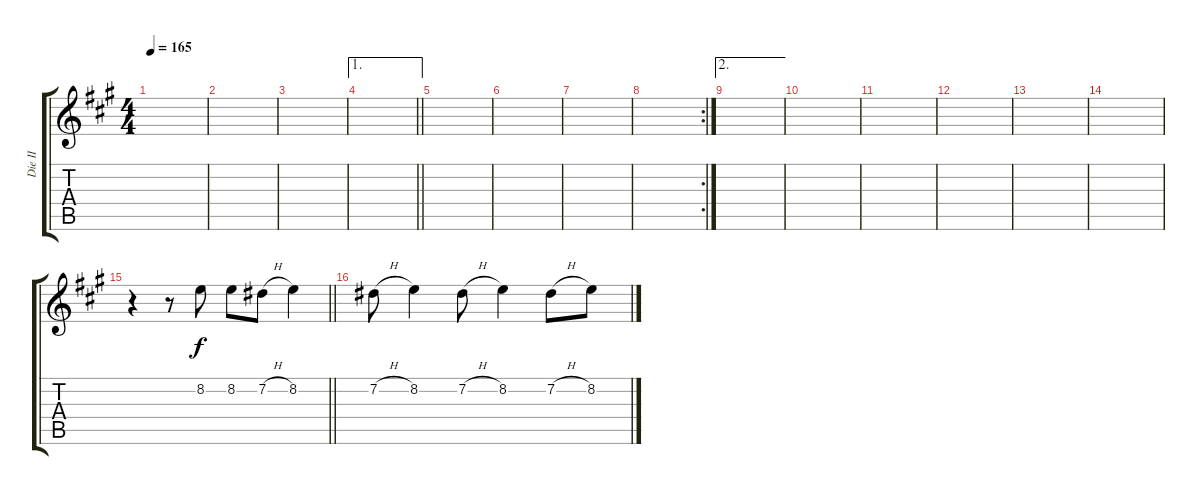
\track ("Die II" "Die II") {instrument distortionguitar}
\staff {score tabs}
\tuning (Db4 Ab3 E3 B2 Gb2 Db2) {hide}
\ts (4 4)
\tempo 165
\clef g2
\ks a
|
|
|
\ae 1
\barLineRight lightlight
|
|
|
|
\rc 2
|
\ae 2
|
|
|
|
|
|
\barLineRight lightlight
r.4 r.8 8.2.8 8.2.8 7.2{h}.8 8.2.4 |
7.2{h}.8 8.2.4 7.2{h}.8 8.2.4 7.2{h}.8 8.2.8
